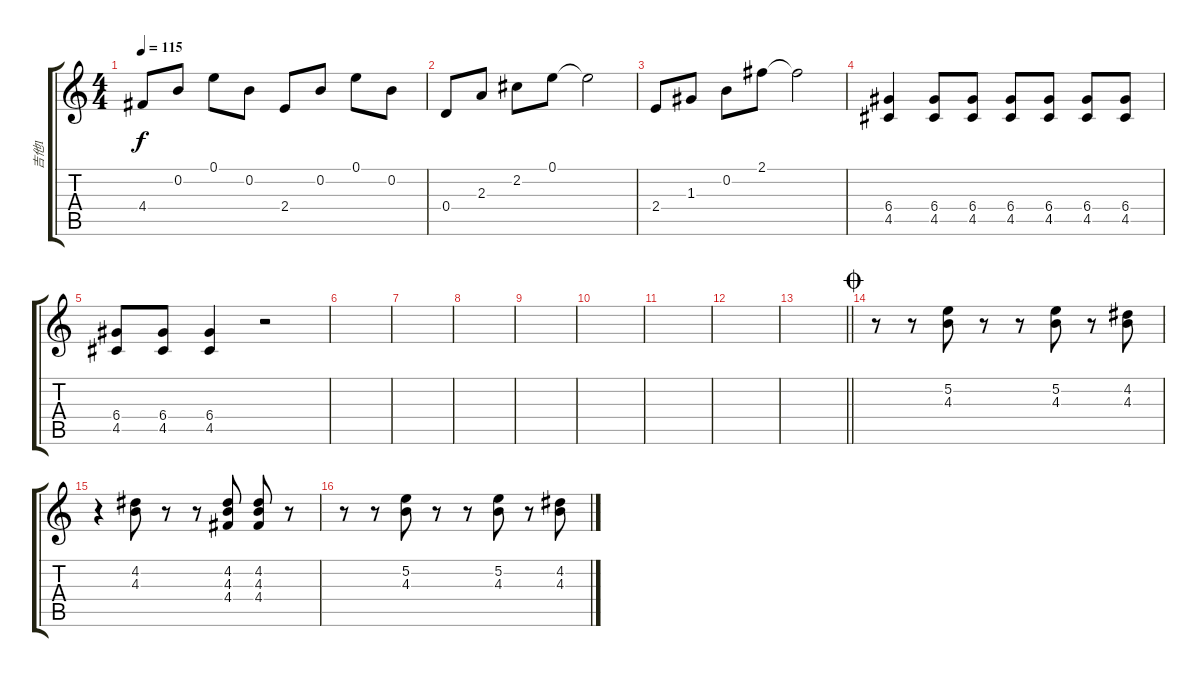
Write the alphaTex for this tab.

\track ("吉他1" "吉他1") {instrument acousticguitarnylon}
\staff {score tabs}
\tuning (E4 B3 G3 D3 A2 E2) {hide}
\ts (4 4)
\tempo 115
\clef g2
\ks c
4.4.8{dy f} 0.2.8 0.1.8 0.2.8 2.4.8 0.2.8 0.1.8 0.2.8 |
0.4.8 2.3.8 2.2.8 0.1.8 0.1{t}.2 |
2.4.8 1.3.8 0.2.8 2.1.8 2.1{t}.2 |
(6.4 4.5).4 (6.4 4.5).8 (6.4 4.5).8 (6.4 4.5).8 (6.4 4.5).8 (6.4 4.5).8 (6.4 4.5).8 |
(6.4 4.5).8 (6.4 4.5).8 (6.4 4.5).4 r.2 |
|
|
|
|
|
|
|
\barLineRight lightlight
|
\jump coda
r.8 r.8 (5.2 4.3).8 r.8 r.8 (5.2 4.3).8 r.8 (4.2 4.3).8 |
r.4 (4.2 4.3).8 r.8 r.8 (4.2 4.3 4.4).8 (4.2 4.3 4.4).8 r.8 |
r.8 r.8 (5.2 4.3).8 r.8 r.8 (5.2 4.3).8 r.8 (4.2 4.3).8
